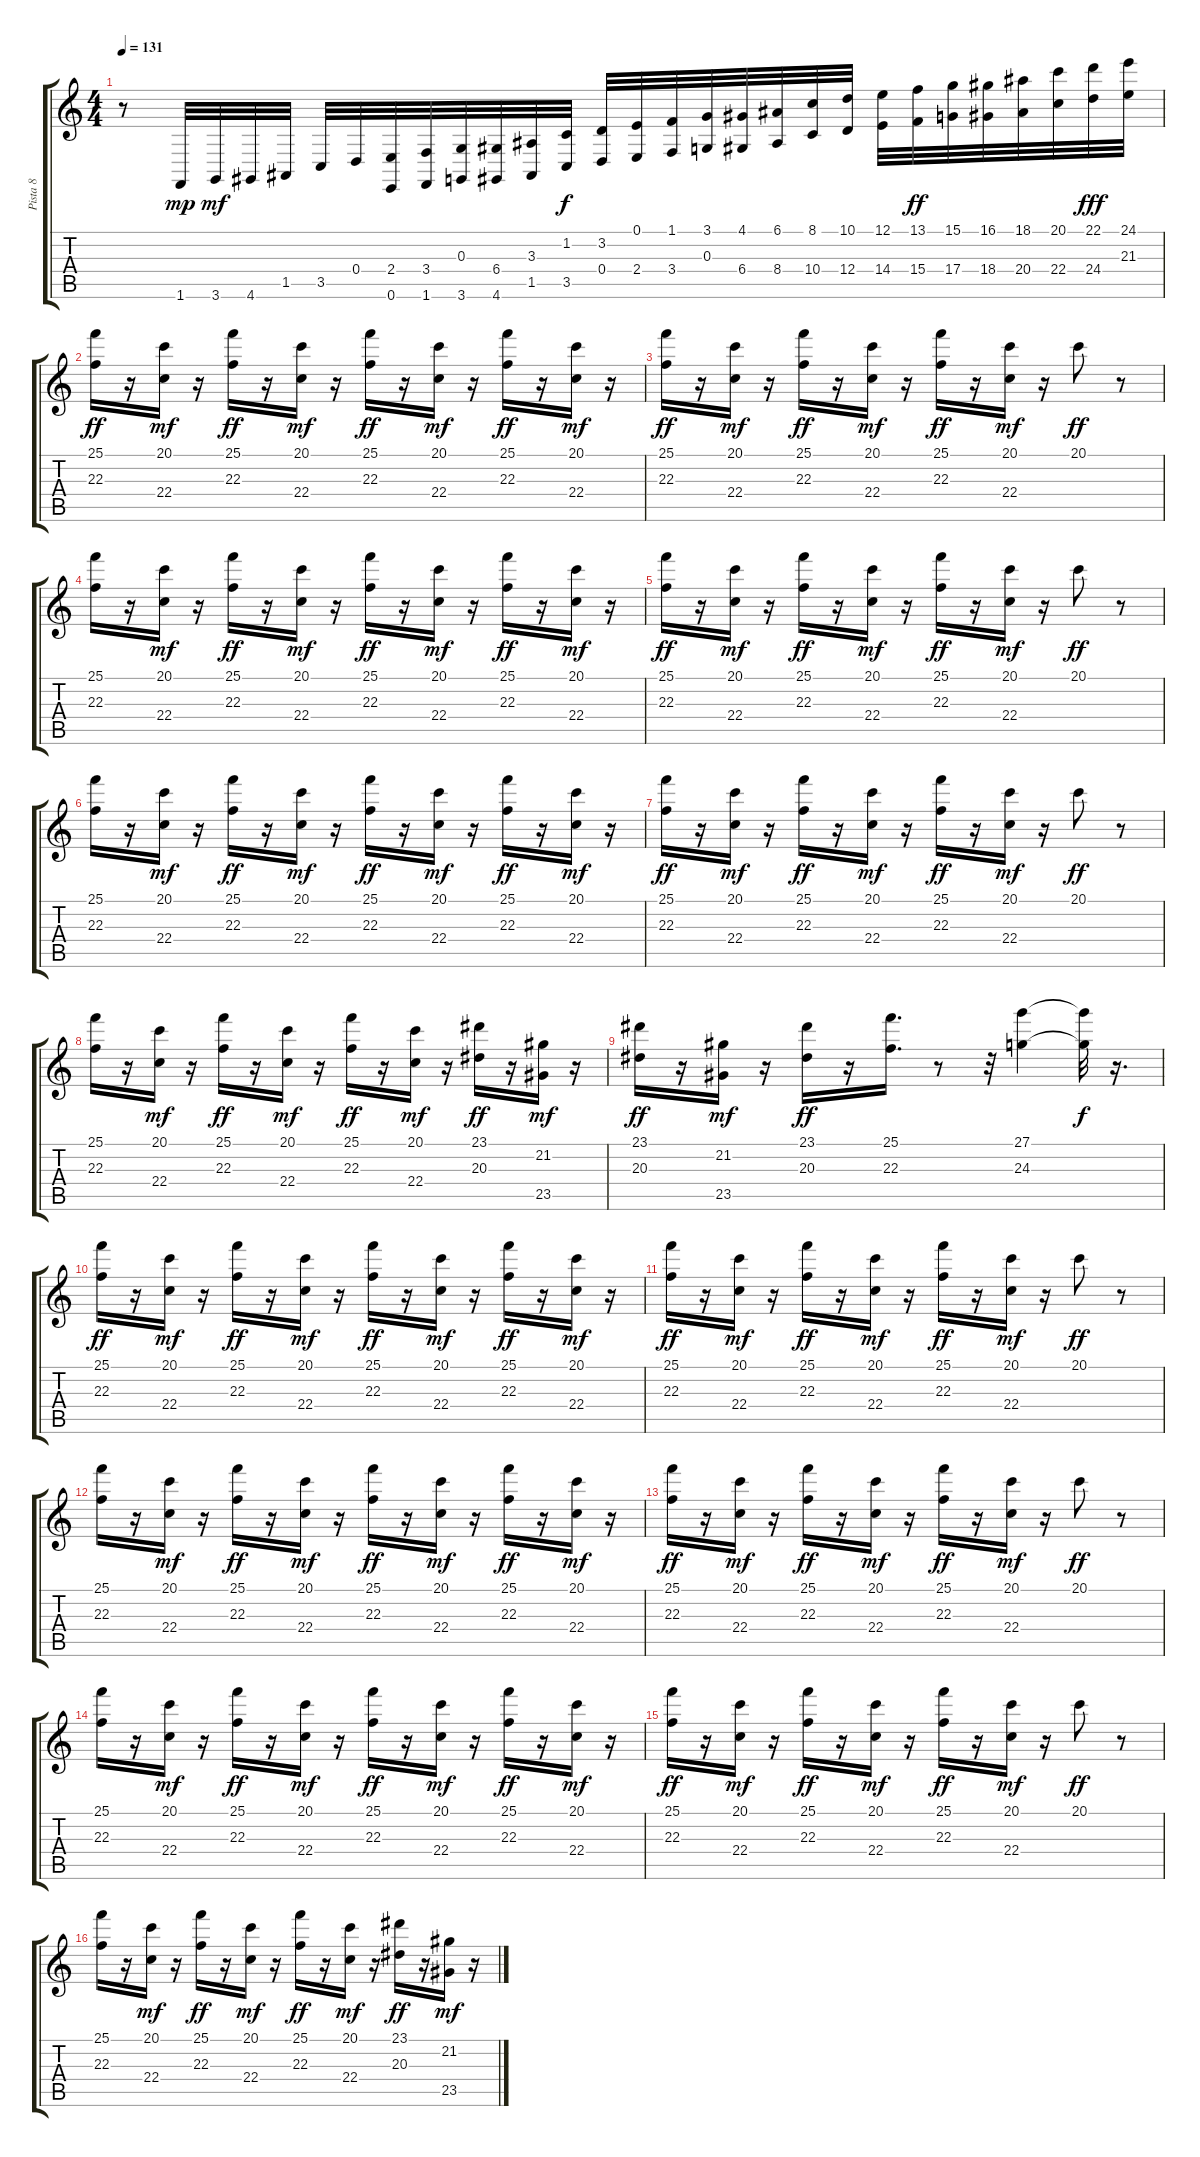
\track ("Pista 8" "Pista 8") {instrument stringensemble1}
\staff {score tabs}
\tuning (E4 B3 G3 D3 A2 E2) {hide}
\ts (4 4)
\tempo 131
\clef g2
\ks c
r.8{dy ff} 1.6.32{dy mp} 3.6.32{dy mf} 4.6.32 1.5.32 3.5.32 0.4.32 (2.4 0.6).32 (3.4 1.6).32 (0.3 3.6).32 (6.4 4.6).32 (3.3 1.5).32 (1.2 3.5).32{dy f} (3.2 0.4).32 (0.1 2.4).32 (1.1 3.4).32 (3.1 0.3).32 (4.1 6.4).32 (6.1 8.4).32 (8.1 10.4).32 (10.1 12.4).32 (12.1 14.4).32 (13.1 15.4).32{dy ff} (15.1 17.4).32 (16.1 18.4).32 (18.1 20.4).32 (20.1 22.4).32 (22.1 24.4).32{dy fff} (24.1 21.3).32 |
(25.1 22.3).16{dy ff} r.16 (20.1 22.4).16{dy mf} r.16 (25.1 22.3).16{dy ff} r.16 (20.1 22.4).16{dy mf} r.16 (25.1 22.3).16{dy ff} r.16 (20.1 22.4).16{dy mf} r.16 (25.1 22.3).16{dy ff} r.16 (20.1 22.4).16{dy mf} r.16 |
(25.1 22.3).16{dy ff} r.16 (20.1 22.4).16{dy mf} r.16 (25.1 22.3).16{dy ff} r.16 (20.1 22.4).16{dy mf} r.16 (25.1 22.3).16{dy ff} r.16 (20.1 22.4).16{dy mf} r.16 20.1.8{dy ff} r.8 |
(25.1 22.3).16 r.16 (20.1 22.4).16{dy mf} r.16 (25.1 22.3).16{dy ff} r.16 (20.1 22.4).16{dy mf} r.16 (25.1 22.3).16{dy ff} r.16 (20.1 22.4).16{dy mf} r.16 (25.1 22.3).16{dy ff} r.16 (20.1 22.4).16{dy mf} r.16 |
(25.1 22.3).16{dy ff} r.16 (20.1 22.4).16{dy mf} r.16 (25.1 22.3).16{dy ff} r.16 (20.1 22.4).16{dy mf} r.16 (25.1 22.3).16{dy ff} r.16 (20.1 22.4).16{dy mf} r.16 20.1.8{dy ff} r.8 |
(25.1 22.3).16 r.16 (20.1 22.4).16{dy mf} r.16 (25.1 22.3).16{dy ff} r.16 (20.1 22.4).16{dy mf} r.16 (25.1 22.3).16{dy ff} r.16 (20.1 22.4).16{dy mf} r.16 (25.1 22.3).16{dy ff} r.16 (20.1 22.4).16{dy mf} r.16 |
(25.1 22.3).16{dy ff} r.16 (20.1 22.4).16{dy mf} r.16 (25.1 22.3).16{dy ff} r.16 (20.1 22.4).16{dy mf} r.16 (25.1 22.3).16{dy ff} r.16 (20.1 22.4).16{dy mf} r.16 20.1.8{dy ff} r.8 |
(25.1 22.3).16 r.16 (20.1 22.4).16{dy mf} r.16 (25.1 22.3).16{dy ff} r.16 (20.1 22.4).16{dy mf} r.16 (25.1 22.3).16{dy ff} r.16 (20.1 22.4).16{dy mf} r.16 (23.1 20.3).16{dy ff} r.16 (21.2 23.5).16{dy mf} r.16 |
(23.1 20.3).16{dy ff} r.16 (21.2 23.5).16{dy mf} r.16 (23.1 20.3).16{dy ff} r.16 (25.1 22.3).16{d} r.8 r.32 (27.1 24.3).4 (27.1{t} 24.3{t}).32{dy f} r.16{d} |
(25.1 22.3).16{dy ff} r.16 (20.1 22.4).16{dy mf} r.16 (25.1 22.3).16{dy ff} r.16 (20.1 22.4).16{dy mf} r.16 (25.1 22.3).16{dy ff} r.16 (20.1 22.4).16{dy mf} r.16 (25.1 22.3).16{dy ff} r.16 (20.1 22.4).16{dy mf} r.16 |
(25.1 22.3).16{dy ff} r.16 (20.1 22.4).16{dy mf} r.16 (25.1 22.3).16{dy ff} r.16 (20.1 22.4).16{dy mf} r.16 (25.1 22.3).16{dy ff} r.16 (20.1 22.4).16{dy mf} r.16 20.1.8{dy ff} r.8 |
(25.1 22.3).16 r.16 (20.1 22.4).16{dy mf} r.16 (25.1 22.3).16{dy ff} r.16 (20.1 22.4).16{dy mf} r.16 (25.1 22.3).16{dy ff} r.16 (20.1 22.4).16{dy mf} r.16 (25.1 22.3).16{dy ff} r.16 (20.1 22.4).16{dy mf} r.16 |
(25.1 22.3).16{dy ff} r.16 (20.1 22.4).16{dy mf} r.16 (25.1 22.3).16{dy ff} r.16 (20.1 22.4).16{dy mf} r.16 (25.1 22.3).16{dy ff} r.16 (20.1 22.4).16{dy mf} r.16 20.1.8{dy ff} r.8 |
(25.1 22.3).16 r.16 (20.1 22.4).16{dy mf} r.16 (25.1 22.3).16{dy ff} r.16 (20.1 22.4).16{dy mf} r.16 (25.1 22.3).16{dy ff} r.16 (20.1 22.4).16{dy mf} r.16 (25.1 22.3).16{dy ff} r.16 (20.1 22.4).16{dy mf} r.16 |
(25.1 22.3).16{dy ff} r.16 (20.1 22.4).16{dy mf} r.16 (25.1 22.3).16{dy ff} r.16 (20.1 22.4).16{dy mf} r.16 (25.1 22.3).16{dy ff} r.16 (20.1 22.4).16{dy mf} r.16 20.1.8{dy ff} r.8 |
(25.1 22.3).16 r.16 (20.1 22.4).16{dy mf} r.16 (25.1 22.3).16{dy ff} r.16 (20.1 22.4).16{dy mf} r.16 (25.1 22.3).16{dy ff} r.16 (20.1 22.4).16{dy mf} r.16 (23.1 20.3).16{dy ff} r.16 (21.2 23.5).16{dy mf} r.16
